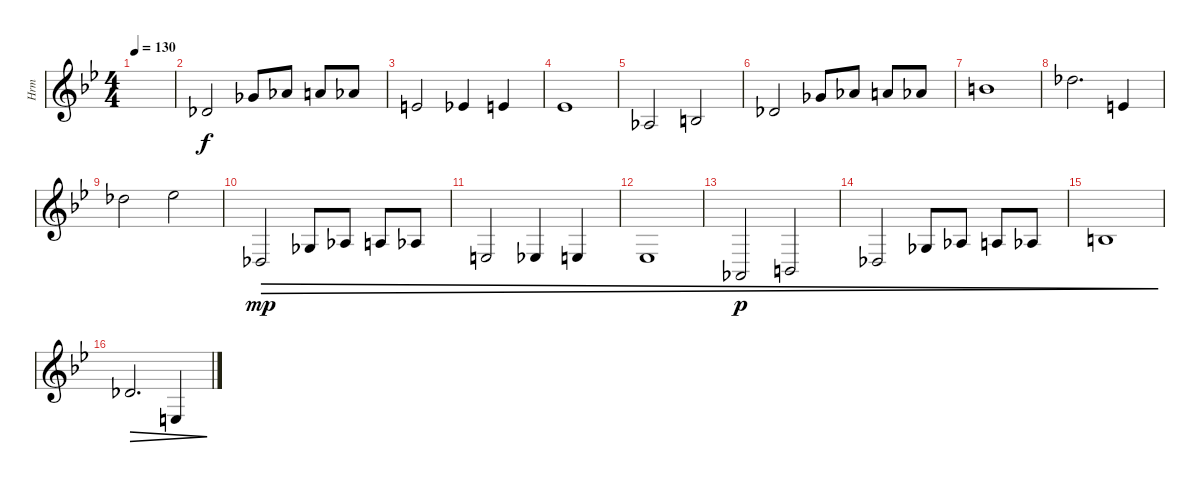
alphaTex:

\bracketExtendMode groupsimilarinstruments
\otherSystemsTrackNameOrientation horizontal
\track ("Akkordeon" "Hrm") {instrument harmonica}
\staff {score}
\tuning (E4 B3 G3 D3 A2 E2)
\displaytranspose -12
\ts (4 4)
\tempo 130
\clef g2
\ks bb
|
9.1{acc b}.2{beam Up} 19.2{acc b}.8{beam Up} 21.2{acc b}.8{beam Up} 22.2{acc forcenatural}.8{beam Up} 21.2{acc b}.8{beam Up} |
12.1{acc forcenatural}.2{beam Up} 11.1{acc b}.4{beam Up} 12.1{acc forcenatural}.4{beam Up} |
11.1{acc b}.1{beam Up} |
4.1{acc b}.2{beam Up} 7.1{acc forcenatural}.2{beam Up} |
9.1{acc b}.2{beam Up} 19.2{acc b}.8{beam Up} 21.2{acc b}.8{beam Up} 22.2{acc forcenatural}.8{beam Up} 21.2{acc b}.8{beam Up} |
24.2{acc forcenatural}.1{beam Down} |
26.2{acc b}.2{d beam Down} 12.1{acc forcenatural}.4{beam Up} |
26.2{acc b}.2{beam Down} 28.2{acc b}.2{beam Down} |
2.2{acc b}.2{dec dy mp beam Up} 2.1{acc b}.8{dec beam Up} 4.1{acc b}.8{dec beam Up} 5.1{acc forcenatural}.8{dec beam Up} 4.1{acc b}.8{dec beam Up} |
5.2{acc forcenatural}.2{dec beam Up} 4.2{acc b}.4{dec beam Up} 5.2{acc forcenatural}.4{dec beam Up} |
4.2{acc b}.1{dec beam Up} |
1.3{acc b}.2{dec dy p beam Up} 0.2{acc forcenatural}.2{dec beam Up} |
2.2{acc b}.2{dec beam Up} 2.1{acc b}.8{dec beam Up} 4.1{acc b}.8{dec beam Up} 5.1{acc forcenatural}.8{dec beam Up} 4.1{acc b}.8{dec beam Up} |
7.1{acc forcenatural}.1{dec beam Up} |
9.1{acc b}.2{d dec beam Up} 9.3{acc forcenatural}.4{dec beam Up}
